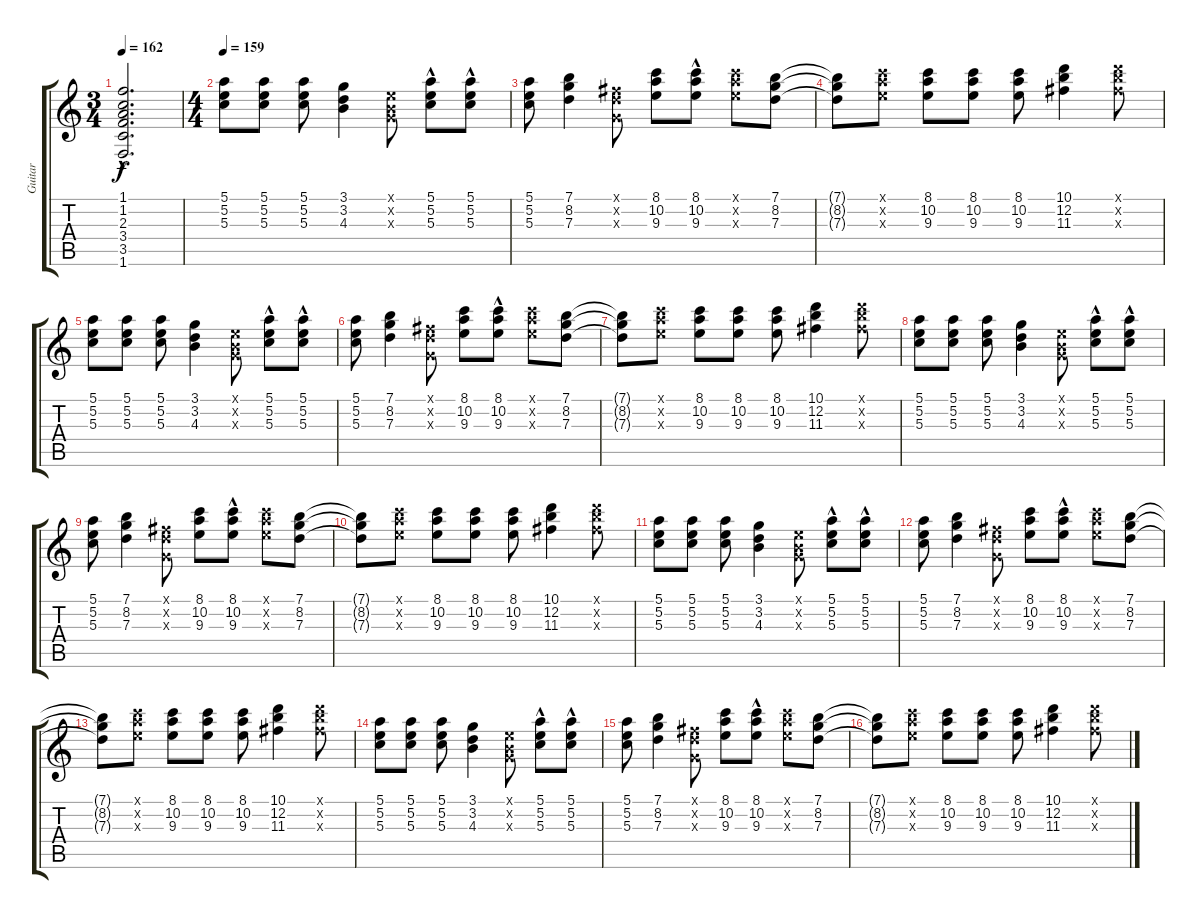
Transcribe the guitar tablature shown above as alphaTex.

\track ("Guitar" "Guitar") {instrument overdrivenguitar}
\staff {score tabs}
\tuning (E4 B3 G3 D3 A2 E2) {hide}
\ts (3 4)
\tempo 162
\clef g2
\ks c
(1.1{hac t} 1.2{hac t} 2.3{hac t} 3.4{hac t} 3.5{hac t} 1.6{hac t}).2{d dy f} |
\ts (4 4)
\tempo 159
(5.1 5.2 5.3).8{balance 5} (5.1 5.2 5.3).8 (5.1 5.2 5.3).8 (3.1 3.2 4.3).4 (0.1{x} 0.2{x} 0.3{x}).8 (5.1{hac} 5.2 5.3).8 (5.1 5.2{hac} 5.3).8 |
(5.1 5.2 5.3).8 (7.1 8.2 7.3).4 (2.1{x} 3.2{x} 0.3{x}).8 (8.1 10.2 9.3).8 (8.1{hac} 10.2{hac} 9.3).8 (8.1{x} 10.2{x} 9.3{x}).8 (7.1 8.2 7.3).8 |
(7.1{t} 8.2{t} 7.3{t}).8 (8.1{x} 10.2{x} 9.3{x}).8 (8.1 10.2 9.3).8 (8.1 10.2 9.3).8 (8.1 10.2 9.3).8 (10.1 12.2 11.3).4 (10.1{x} 12.2{x} 11.3{x}).8 |
(5.1 5.2 5.3).8 (5.1 5.2 5.3).8 (5.1 5.2 5.3).8 (3.1 3.2 4.3).4 (0.1{x} 0.2{x} 0.3{x}).8 (5.1{hac} 5.2 5.3).8 (5.1 5.2{hac} 5.3).8 |
(5.1 5.2 5.3).8 (7.1 8.2 7.3).4 (2.1{x} 3.2{x} 0.3{x}).8 (8.1 10.2 9.3).8 (8.1{hac} 10.2{hac} 9.3).8 (8.1{x} 10.2{x} 9.3{x}).8 (7.1 8.2 7.3).8 |
(7.1{t} 8.2{t} 7.3{t}).8 (8.1{x} 10.2{x} 9.3{x}).8 (8.1 10.2 9.3).8 (8.1 10.2 9.3).8 (8.1 10.2 9.3).8 (10.1 12.2 11.3).4 (10.1{x} 12.2{x} 11.3{x}).8 |
(5.1 5.2 5.3).8 (5.1 5.2 5.3).8 (5.1 5.2 5.3).8 (3.1 3.2 4.3).4 (0.1{x} 0.2{x} 0.3{x}).8 (5.1{hac} 5.2 5.3).8 (5.1 5.2{hac} 5.3).8 |
(5.1 5.2 5.3).8 (7.1 8.2 7.3).4 (2.1{x} 3.2{x} 0.3{x}).8 (8.1 10.2 9.3).8 (8.1{hac} 10.2{hac} 9.3).8 (8.1{x} 10.2{x} 9.3{x}).8 (7.1 8.2 7.3).8 |
(7.1{t} 8.2{t} 7.3{t}).8 (8.1{x} 10.2{x} 9.3{x}).8 (8.1 10.2 9.3).8 (8.1 10.2 9.3).8 (8.1 10.2 9.3).8 (10.1 12.2 11.3).4 (10.1{x} 12.2{x} 11.3{x}).8 |
(5.1 5.2 5.3).8 (5.1 5.2 5.3).8 (5.1 5.2 5.3).8 (3.1 3.2 4.3).4 (0.1{x} 0.2{x} 0.3{x}).8 (5.1{hac} 5.2 5.3).8 (5.1 5.2{hac} 5.3).8 |
(5.1 5.2 5.3).8 (7.1 8.2 7.3).4 (2.1{x} 3.2{x} 0.3{x}).8 (8.1 10.2 9.3).8 (8.1{hac} 10.2{hac} 9.3).8 (8.1{x} 10.2{x} 9.3{x}).8 (7.1 8.2 7.3).8 |
(7.1{t} 8.2{t} 7.3{t}).8 (8.1{x} 10.2{x} 9.3{x}).8 (8.1 10.2 9.3).8 (8.1 10.2 9.3).8 (8.1 10.2 9.3).8 (10.1 12.2 11.3).4 (10.1{x} 12.2{x} 11.3{x}).8 |
(5.1 5.2 5.3).8 (5.1 5.2 5.3).8 (5.1 5.2 5.3).8 (3.1 3.2 4.3).4 (0.1{x} 0.2{x} 0.3{x}).8 (5.1{hac} 5.2 5.3).8 (5.1 5.2{hac} 5.3).8 |
(5.1 5.2 5.3).8 (7.1 8.2 7.3).4 (2.1{x} 3.2{x} 0.3{x}).8 (8.1 10.2 9.3).8 (8.1{hac} 10.2{hac} 9.3).8 (8.1{x} 10.2{x} 9.3{x}).8 (7.1 8.2 7.3).8 |
(7.1{t} 8.2{t} 7.3{t}).8 (8.1{x} 10.2{x} 9.3{x}).8 (8.1 10.2 9.3).8 (8.1 10.2 9.3).8 (8.1 10.2 9.3).8 (10.1 12.2 11.3).4 (10.1{x} 12.2{x} 11.3{x}).8
